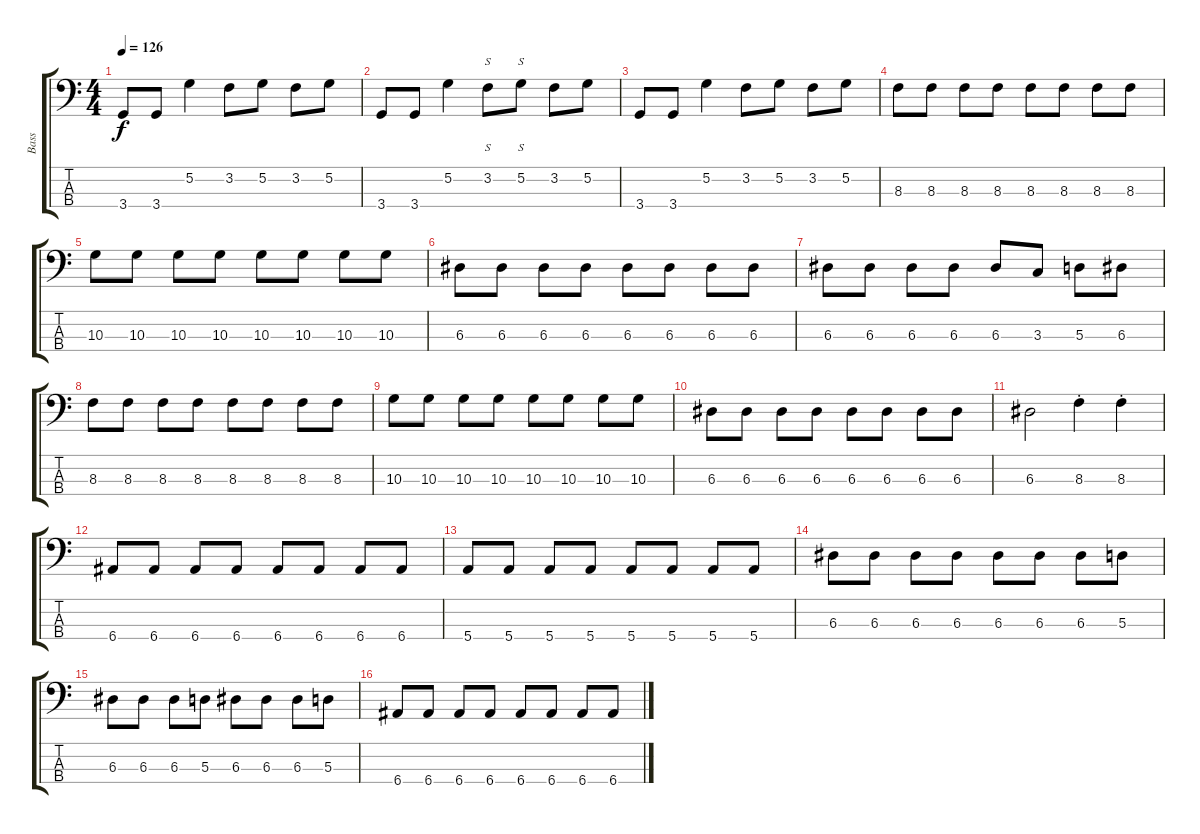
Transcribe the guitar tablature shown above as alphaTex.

\track ("Bass" "Bass") {instrument electricbassfinger}
\staff {score tabs}
\tuning (G2 D2 A1 E1) {hide}
\ts (4 4)
\tempo 126
\clef f4
\ks c
3.4.8{dy f} 3.4.8 5.2.4 3.2.8 5.2.8 3.2.8 5.2.8 |
3.4.8 3.4.8 5.2.4 3.2.8{s} 5.2.8{s} 3.2.8 5.2.8 |
3.4.8 3.4.8 5.2.4 3.2.8 5.2.8 3.2.8 5.2.8 |
8.3.8 8.3.8 8.3.8 8.3.8 8.3.8 8.3.8 8.3.8 8.3.8 |
10.3.8 10.3.8 10.3.8 10.3.8 10.3.8 10.3.8 10.3.8 10.3.8 |
6.3.8 6.3.8 6.3.8 6.3.8 6.3.8 6.3.8 6.3.8 6.3.8 |
6.3.8 6.3.8 6.3.8 6.3.8 6.3.8 3.3.8 5.3.8 6.3.8 |
8.3.8 8.3.8 8.3.8 8.3.8 8.3.8 8.3.8 8.3.8 8.3.8 |
10.3.8 10.3.8 10.3.8 10.3.8 10.3.8 10.3.8 10.3.8 10.3.8 |
6.3.8 6.3.8 6.3.8 6.3.8 6.3.8 6.3.8 6.3.8 6.3.8 |
6.3.2 8.3{st}.4 8.3{st}.4 |
6.4.8 6.4.8 6.4.8 6.4.8 6.4.8 6.4.8 6.4.8 6.4.8 |
5.4.8 5.4.8 5.4.8 5.4.8 5.4.8 5.4.8 5.4.8 5.4.8 |
6.3.8 6.3.8 6.3.8 6.3.8 6.3.8 6.3.8 6.3.8 5.3.8 |
6.3.8 6.3.8 6.3.8 5.3.8 6.3.8 6.3.8 6.3.8 5.3.8 |
6.4.8 6.4.8 6.4.8 6.4.8 6.4.8 6.4.8 6.4.8 6.4.8
